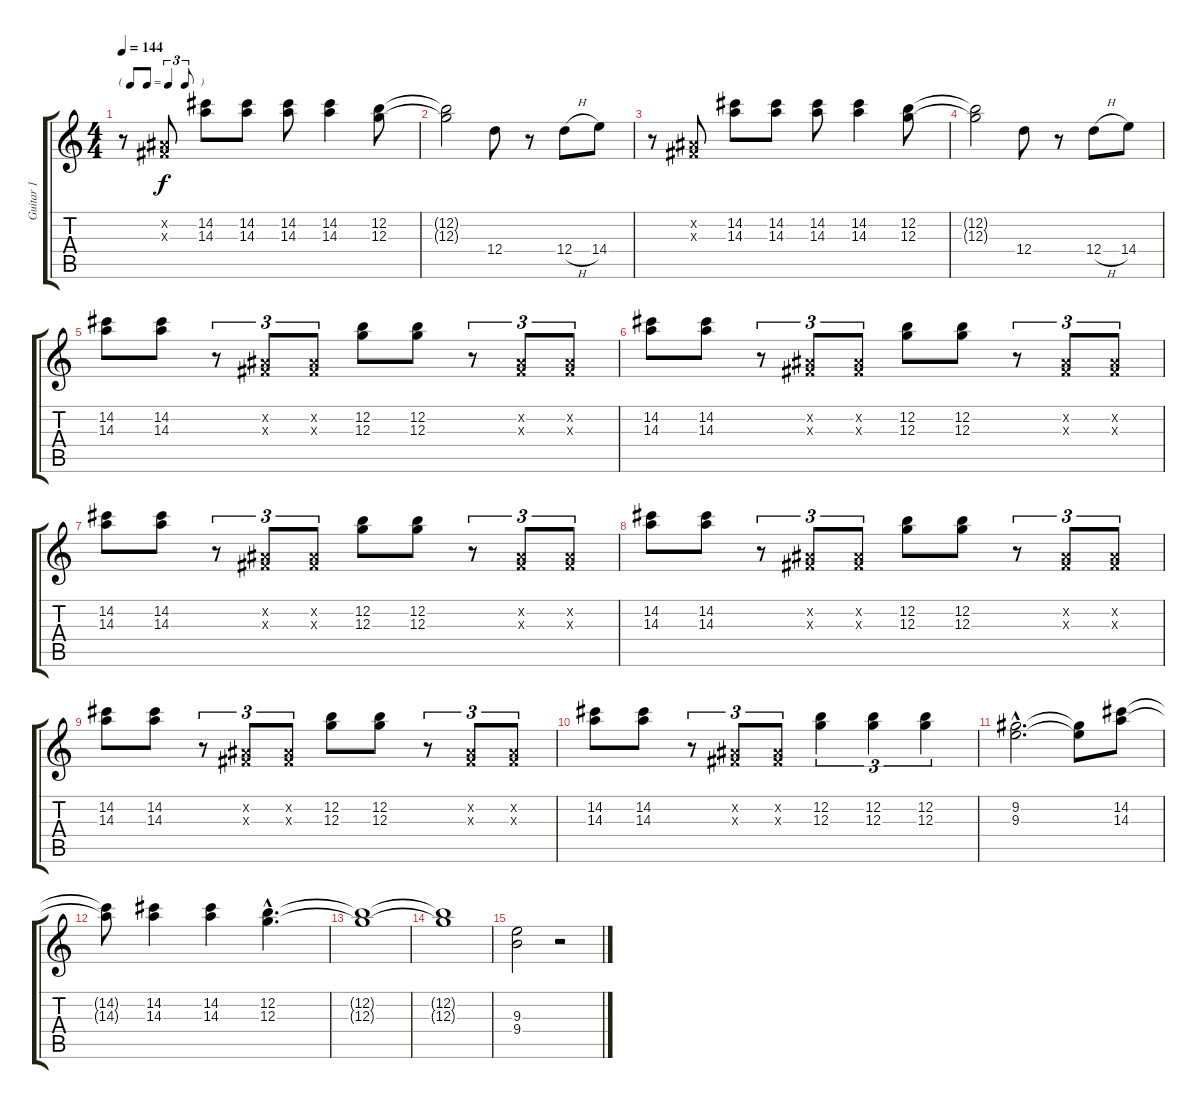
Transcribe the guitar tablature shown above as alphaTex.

\track ("Guitar 1" "Guitar 1") {instrument distortionguitar}
\staff {score tabs}
\tuning (E4 B3 G3 D3 A2 E2) {hide}
\ts (4 4)
\tf triplet8th
\tempo 144
\clef g2
\ks c
r.8{dy f} (-1.2{x} -1.3{x}).8 (14.2 14.3).8 (14.2 14.3).8 (14.2 14.3).8 (14.2 14.3).4 (12.2 12.3).8 |
(12.2{t} 12.3{t}).2 12.4.8 r.8 12.4{h}.8 14.4.8 |
r.8 (-1.2{x} -1.3{x}).8 (14.2 14.3).8 (14.2 14.3).8 (14.2 14.3).8 (14.2 14.3).4 (12.2 12.3).8 |
(12.2{t} 12.3{t}).2 12.4.8 r.8 12.4{h}.8 14.4.8 |
(14.2 14.3).8 (14.2 14.3).8 r.8{tu (3 2)} (-1.2{x} -1.3{x}).8{tu (3 2)} (-1.2{x} -1.3{x}).8{tu (3 2)} (12.2 12.3).8 (12.2 12.3).8 r.8{tu (3 2)} (-1.2{x} -1.3{x}).8{tu (3 2)} (-1.2{x} -1.3{x}).8{tu (3 2)} |
(14.2 14.3).8 (14.2 14.3).8 r.8{tu (3 2)} (-1.2{x} -1.3{x}).8{tu (3 2)} (-1.2{x} -1.3{x}).8{tu (3 2)} (12.2 12.3).8 (12.2 12.3).8 r.8{tu (3 2)} (-1.2{x} -1.3{x}).8{tu (3 2)} (-1.2{x} -1.3{x}).8{tu (3 2)} |
(14.2 14.3).8 (14.2 14.3).8 r.8{tu (3 2)} (-1.2{x} -1.3{x}).8{tu (3 2)} (-1.2{x} -1.3{x}).8{tu (3 2)} (12.2 12.3).8 (12.2 12.3).8 r.8{tu (3 2)} (-1.2{x} -1.3{x}).8{tu (3 2)} (-1.2{x} -1.3{x}).8{tu (3 2)} |
(14.2 14.3).8 (14.2 14.3).8 r.8{tu (3 2)} (-1.2{x} -1.3{x}).8{tu (3 2)} (-1.2{x} -1.3{x}).8{tu (3 2)} (12.2 12.3).8 (12.2 12.3).8 r.8{tu (3 2)} (-1.2{x} -1.3{x}).8{tu (3 2)} (-1.2{x} -1.3{x}).8{tu (3 2)} |
(14.2 14.3).8 (14.2 14.3).8 r.8{tu (3 2)} (-1.2{x} -1.3{x}).8{tu (3 2)} (-1.2{x} -1.3{x}).8{tu (3 2)} (12.2 12.3).8 (12.2 12.3).8 r.8{tu (3 2)} (-1.2{x} -1.3{x}).8{tu (3 2)} (-1.2{x} -1.3{x}).8{tu (3 2)} |
(14.2 14.3).8 (14.2 14.3).8 r.8{tu (3 2)} (-1.2{x} -1.3{x}).8{tu (3 2)} (-1.2{x} -1.3{x}).8{tu (3 2)} (12.2 12.3).4{tu (3 2)} (12.2 12.3).4{tu (3 2)} (12.2 12.3).4{tu (3 2)} |
(9.2{hac} 9.3{hac}).2{d} (9.2{t} 9.3{t}).8 (14.2 14.3).8 |
(14.2{t} 14.3{t}).8 (14.2 14.3).4 (14.2 14.3).4 (12.2{hac} 12.3{hac}).4{d} |
(12.2{t} 12.3{t}).1 |
(12.2{t} 12.3{t}).1 |
(9.3 9.4).2 r.2
